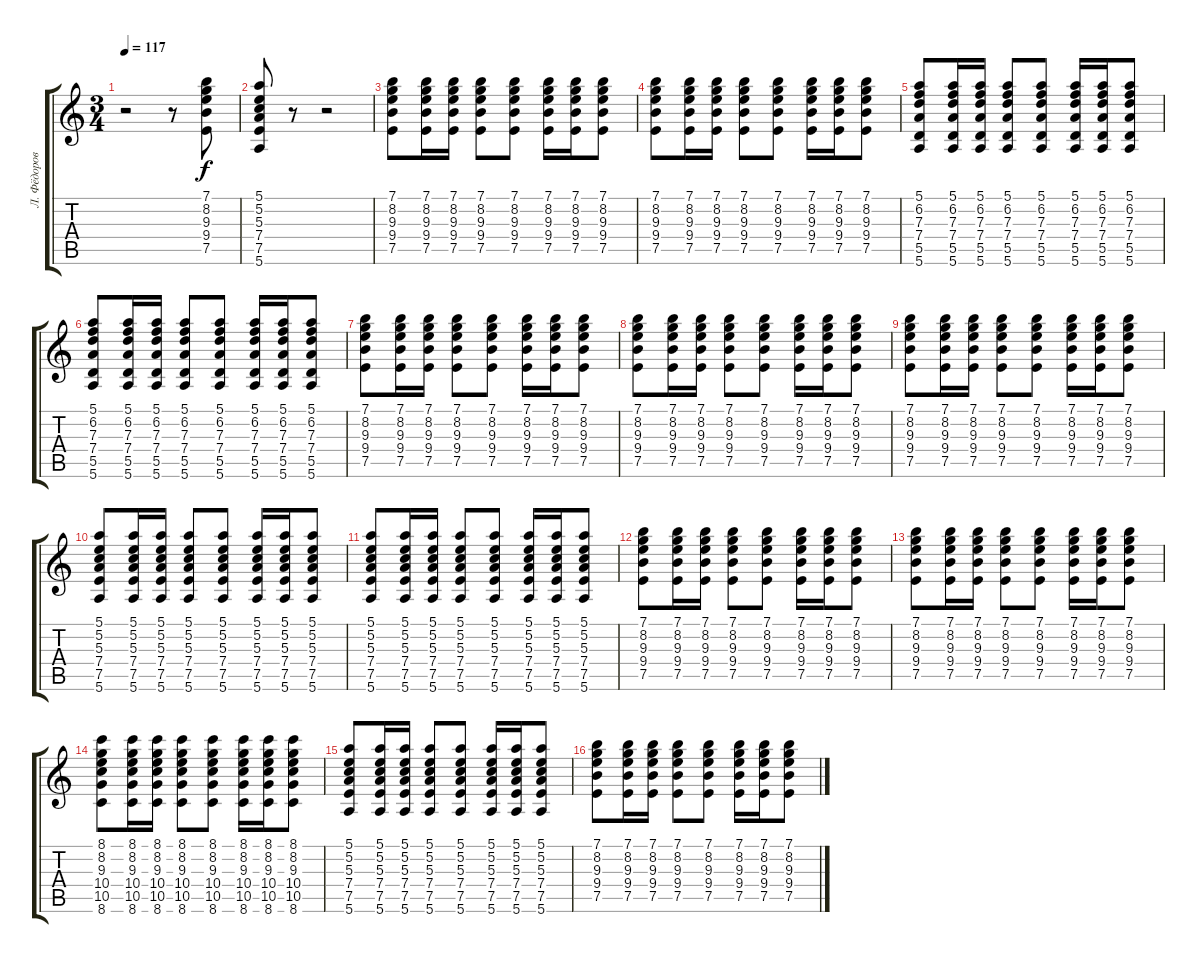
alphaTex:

\track ("Л. Фёдоров" "Л. Фёдоров") {instrument electricguitarclean}
\staff {score tabs}
\tuning (E4 B3 G3 D3 A2 E2) {hide}
\ts (3 4)
\tempo 117
\clef g2
\ks c
r.2{dy f} r.8 (7.1 8.2 9.3 9.4 7.5).8 |
(5.1 5.2 5.3 7.4 7.5 5.6).8 r.8 r.2 |
(7.1 8.2 9.3 9.4 7.5).8 (7.1 8.2 9.3 9.4 7.5).16 (7.1 8.2 9.3 9.4 7.5).16 (7.1 8.2 9.3 9.4 7.5).8 (7.1 8.2 9.3 9.4 7.5).8 (7.1 8.2 9.3 9.4 7.5).16 (7.1 8.2 9.3 9.4 7.5).16 (7.1 8.2 9.3 9.4 7.5).8 |
(7.1 8.2 9.3 9.4 7.5).8 (7.1 8.2 9.3 9.4 7.5).16 (7.1 8.2 9.3 9.4 7.5).16 (7.1 8.2 9.3 9.4 7.5).8 (7.1 8.2 9.3 9.4 7.5).8 (7.1 8.2 9.3 9.4 7.5).16 (7.1 8.2 9.3 9.4 7.5).16 (7.1 8.2 9.3 9.4 7.5).8 |
(5.1 6.2 7.3 7.4 5.5 5.6).8 (5.1 6.2 7.3 7.4 5.5 5.6).16 (5.1 6.2 7.3 7.4 5.5 5.6).16 (5.1 6.2 7.3 7.4 5.5 5.6).8 (5.1 6.2 7.3 7.4 5.5 5.6).8 (5.1 6.2 7.3 7.4 5.5 5.6).16 (5.1 6.2 7.3 7.4 5.5 5.6).16 (5.1 6.2 7.3 7.4 5.5 5.6).8 |
(5.1 6.2 7.3 7.4 5.5 5.6).8 (5.1 6.2 7.3 7.4 5.5 5.6).16 (5.1 6.2 7.3 7.4 5.5 5.6).16 (5.1 6.2 7.3 7.4 5.5 5.6).8 (5.1 6.2 7.3 7.4 5.5 5.6).8 (5.1 6.2 7.3 7.4 5.5 5.6).16 (5.1 6.2 7.3 7.4 5.5 5.6).16 (5.1 6.2 7.3 7.4 5.5 5.6).8 |
(7.1 8.2 9.3 9.4 7.5).8 (7.1 8.2 9.3 9.4 7.5).16 (7.1 8.2 9.3 9.4 7.5).16 (7.1 8.2 9.3 9.4 7.5).8 (7.1 8.2 9.3 9.4 7.5).8 (7.1 8.2 9.3 9.4 7.5).16 (7.1 8.2 9.3 9.4 7.5).16 (7.1 8.2 9.3 9.4 7.5).8 |
(7.1 8.2 9.3 9.4 7.5).8 (7.1 8.2 9.3 9.4 7.5).16 (7.1 8.2 9.3 9.4 7.5).16 (7.1 8.2 9.3 9.4 7.5).8 (7.1 8.2 9.3 9.4 7.5).8 (7.1 8.2 9.3 9.4 7.5).16 (7.1 8.2 9.3 9.4 7.5).16 (7.1 8.2 9.3 9.4 7.5).8 |
(7.1 8.2 9.3 9.4 7.5).8 (7.1 8.2 9.3 9.4 7.5).16 (7.1 8.2 9.3 9.4 7.5).16 (7.1 8.2 9.3 9.4 7.5).8 (7.1 8.2 9.3 9.4 7.5).8 (7.1 8.2 9.3 9.4 7.5).16 (7.1 8.2 9.3 9.4 7.5).16 (7.1 8.2 9.3 9.4 7.5).8 |
(5.1 5.2 5.3 7.4 7.5 5.6).8 (5.1 5.2 5.3 7.4 7.5 5.6).16 (5.1 5.2 5.3 7.4 7.5 5.6).16 (5.1 5.2 5.3 7.4 7.5 5.6).8 (5.1 5.2 5.3 7.4 7.5 5.6).8 (5.1 5.2 5.3 7.4 7.5 5.6).16 (5.1 5.2 5.3 7.4 7.5 5.6).16 (5.1 5.2 5.3 7.4 7.5 5.6).8 |
(5.1 5.2 5.3 7.4 7.5 5.6).8 (5.1 5.2 5.3 7.4 7.5 5.6).16 (5.1 5.2 5.3 7.4 7.5 5.6).16 (5.1 5.2 5.3 7.4 7.5 5.6).8 (5.1 5.2 5.3 7.4 7.5 5.6).8 (5.1 5.2 5.3 7.4 7.5 5.6).16 (5.1 5.2 5.3 7.4 7.5 5.6).16 (5.1 5.2 5.3 7.4 7.5 5.6).8 |
(7.1 8.2 9.3 9.4 7.5).8 (7.1 8.2 9.3 9.4 7.5).16 (7.1 8.2 9.3 9.4 7.5).16 (7.1 8.2 9.3 9.4 7.5).8 (7.1 8.2 9.3 9.4 7.5).8 (7.1 8.2 9.3 9.4 7.5).16 (7.1 8.2 9.3 9.4 7.5).16 (7.1 8.2 9.3 9.4 7.5).8 |
(7.1 8.2 9.3 9.4 7.5).8 (7.1 8.2 9.3 9.4 7.5).16 (7.1 8.2 9.3 9.4 7.5).16 (7.1 8.2 9.3 9.4 7.5).8 (7.1 8.2 9.3 9.4 7.5).8 (7.1 8.2 9.3 9.4 7.5).16 (7.1 8.2 9.3 9.4 7.5).16 (7.1 8.2 9.3 9.4 7.5).8 |
(8.1 8.2 9.3 10.4 10.5 8.6).8 (8.1 8.2 9.3 10.4 10.5 8.6).16 (8.1 8.2 9.3 10.4 10.5 8.6).16 (8.1 8.2 9.3 10.4 10.5 8.6).8 (8.1 8.2 9.3 10.4 10.5 8.6).8 (8.1 8.2 9.3 10.4 10.5 8.6).16 (8.1 8.2 9.3 10.4 10.5 8.6).16 (8.1 8.2 9.3 10.4 10.5 8.6).8 |
(5.1 5.2 5.3 7.4 7.5 5.6).8 (5.1 5.2 5.3 7.4 7.5 5.6).16 (5.1 5.2 5.3 7.4 7.5 5.6).16 (5.1 5.2 5.3 7.4 7.5 5.6).8 (5.1 5.2 5.3 7.4 7.5 5.6).8 (5.1 5.2 5.3 7.4 7.5 5.6).16 (5.1 5.2 5.3 7.4 7.5 5.6).16 (5.1 5.2 5.3 7.4 7.5 5.6).8 |
(7.1 8.2 9.3 9.4 7.5).8 (7.1 8.2 9.3 9.4 7.5).16 (7.1 8.2 9.3 9.4 7.5).16 (7.1 8.2 9.3 9.4 7.5).8 (7.1 8.2 9.3 9.4 7.5).8 (7.1 8.2 9.3 9.4 7.5).16 (7.1 8.2 9.3 9.4 7.5).16 (7.1 8.2 9.3 9.4 7.5).8
